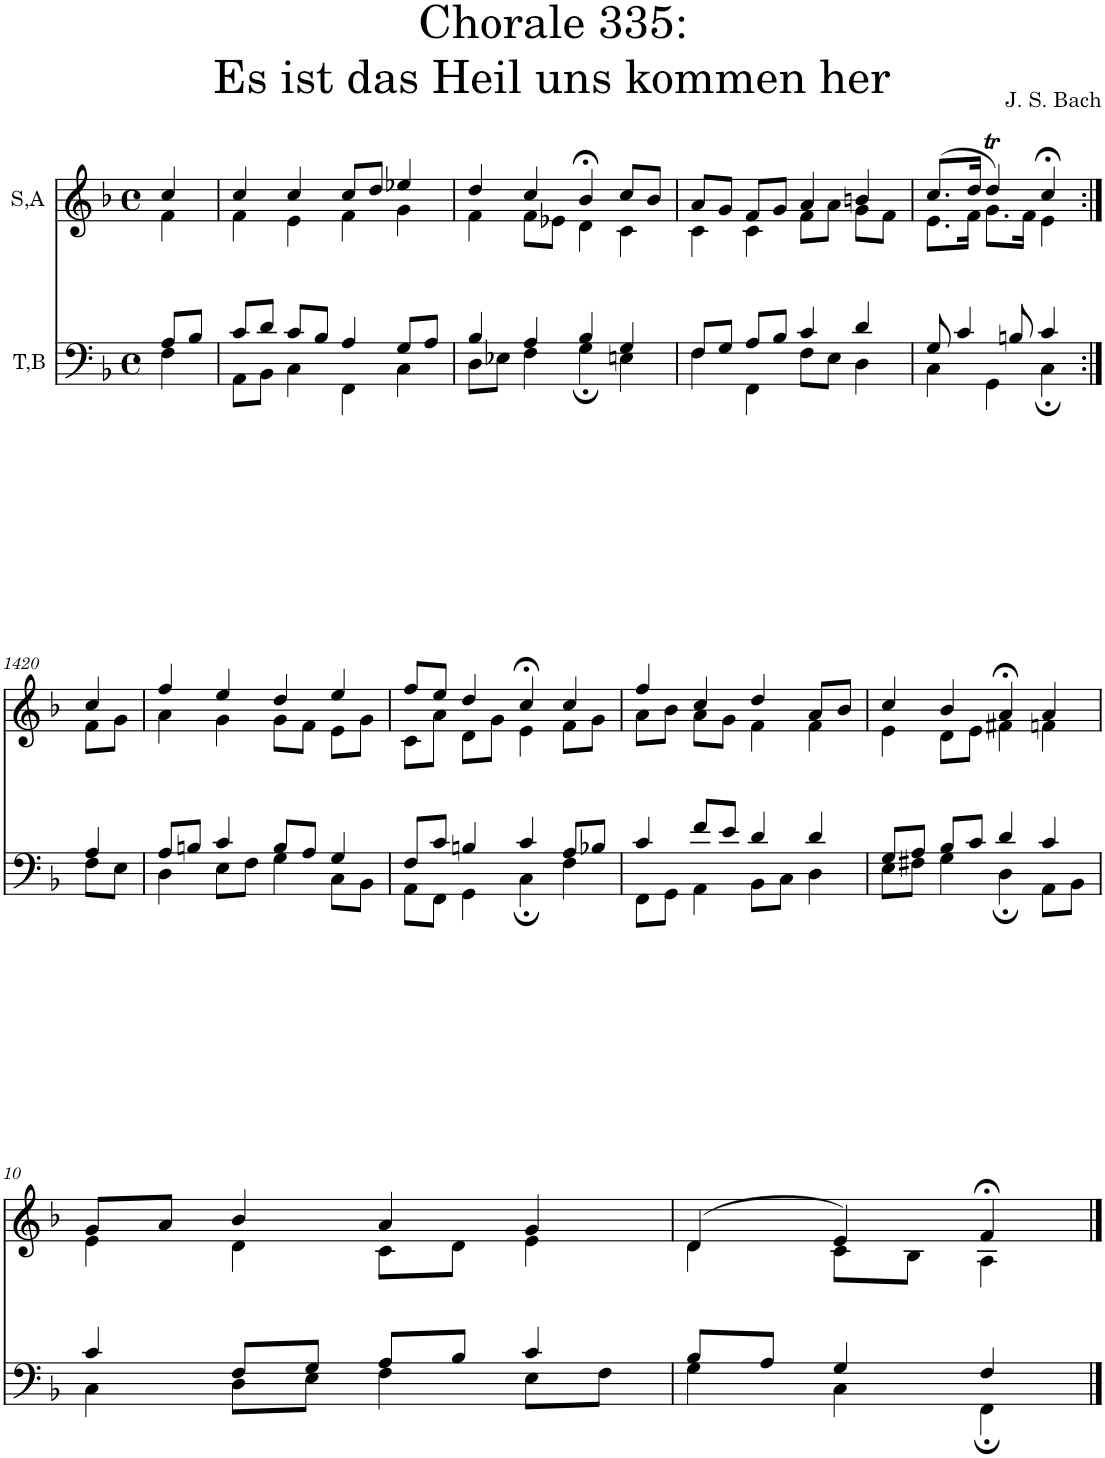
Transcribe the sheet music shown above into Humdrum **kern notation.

**kern	**kern
*part2	*part1
*staff2	*staff1
*I"T,B	*I"S,A
*clefF4	*clefG2
*k[b-]	*k[b-]
*M4/4	*M4/4
*met(c)	*met(c)
=	=
*^	*^
8A/L	4F\	4cc/	4f\
8B-/J	.	.	.
=1	=1	=1	=1
8c/L	8AA\L	4cc/	4f\
8d/J	8BB-\J	.	.
8c/L	4C\	4cc/	4e\
8B-/J	.	.	.
4A/	4FF\	8cc/L	4f\
.	.	8dd/J	.
8G/L	4C\	4ee-X/	4g\
8A/J	.	.	.
=2	=2	=2	=2
4B-/	8D\L	4dd/	4f\
.	8E-X\J	.	.
4A/	4F\	4cc/	8f\L
.	.	.	8e-X\J
4B-/	4G;\	4b-;</	4d\
4G/	4En\	8cc/L	4c\
.	.	8b-/J	.
=3	=3	=3	=3
8F/L	4F\	8a/L	4c\
8G/J	.	8g/J	.
8A/L	4FF\	8f/L	4c\
8B-/J	.	8g/J	.
4c/	8F\L	4a/	8f\L
.	8E\J	.	8a\J
4d/	4D\	4bn/	8g\L
.	.	.	8f\J
=1419	=1419	=1419	=1419
8G/	4C\	(>8.cc/L	8.e\L
4c/	.	.	.
.	.	16dd/Jk	16f\Jk
.	4GG\	4ddT/)	8.g\L
8Bn/	.	.	.
.	.	.	16f\Jk
4c/	4C;\	4cc;</	4e\
!!LO:LB:g=z	!!
=1420:|!	=1420:|!	=1420:|!	=1420:|!
4A/	8F\L	4cc/	8f\L
.	8E\J	.	8g\J
=6	=6	=6	=6
8A/L	4D\	4ff/	4a\
8Bn/J	.	.	.
4c/	8E\L	4ee/	4g\
.	8F\J	.	.
8B/L	4G\	4dd/	8g\L
8A/J	.	.	8f\J
4G/	8C\L	4ee/	8e\L
.	8BB-\J	.	8g\J
=7	=7	=7	=7
8F/L	8AA\L	8ff/L	8c\L
8c/J	8FF\J	8ee/J	8a\J
4Bn/	4GG\	4dd/	8d\L
.	.	.	8g\J
4c/	4C;\	4cc;</	4e\
8A/L	4F\	4cc/	8f\L
8B-X/J	.	.	8g\J
=8	=8	=8	=8
4c/	8FF\L	4ff/	8a\L
.	8GG\J	.	8b-\J
8f/L	4AA\	4cc/	8a\L
8e/J	.	.	8g\J
4d/	8BB-\L	4dd/	4f\
.	8C\J	.	.
4d/	4D\	8a/L	4f\
.	.	8b-/J	.
=9	=9	=9	=9
8G/L	8E\L	4cc/	4e\
8A/J	8F#X\J	.	.
8B-/L	4G\	4b-/	8d\L
8c/J	.	.	8e\J
4d/	4D;\	4a;</	4f#X\
4c/	8AA\L	4a/	4fn\
.	8BB-\J	.	.
!!LO:LB:g=z	!!
=10	=10	=10	=10
4c/	4C\	8g/L	4e\
.	.	8a/J	.
8F/L	8D\L	4b-/	4d\
8G/J	8E\J	.	.
8A/L	4F\	4a/	8c\L
8B-/J	.	.	8d\J
4c/	8E\L	4g/	4e\
.	8F\J	.	.
=11	=11	=11	=11
8B-/L	4G\	(>4d/	4d\
8A/J	.	.	.
4G/	4C\	4e/)	8c\L
.	.	.	8B-\J
4F/	4FF;\	4f;</	4A\
*v	*v	*	*
*	*v	*v
==	==
*-	*-
